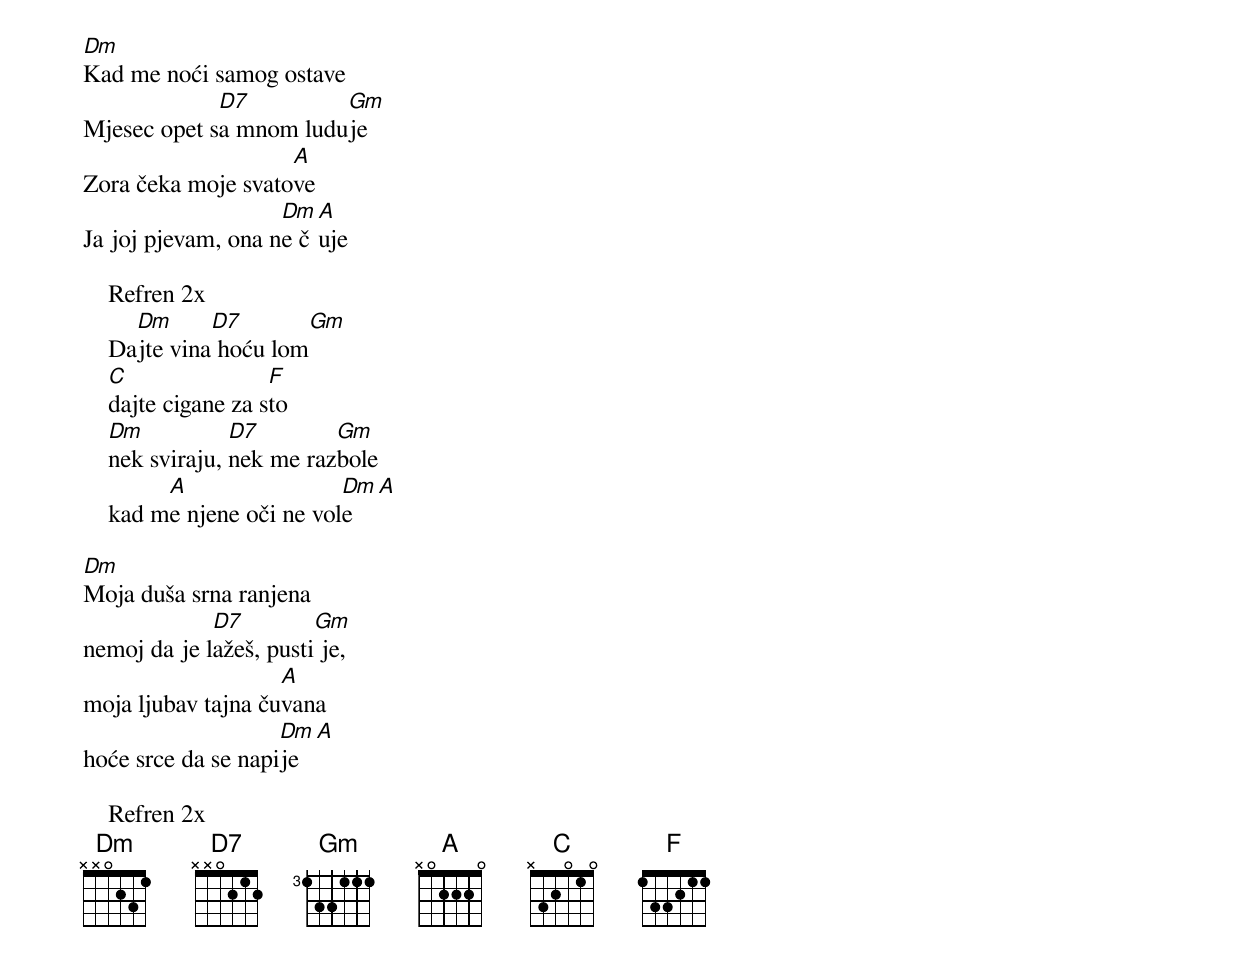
Dm
Kad me noći samog ostave
             D7         Gm
Mjesec opet sa mnom luduje
                    A
Zora čeka moje svatove
                    Dm A
Ja joj pjevam, ona ne čuje

    Refren 2x
      Dm      D7           Gm
    Dajte vina hoću lom
    C                F
    dajte cigane za sto
    Dm           D7        Gm
    nek sviraju, nek me razbole
         A                 Dm A
    kad me njene oči ne vole

Dm
Moja duša srna ranjena
             D7         Gm
nemoj da je lažeš, pusti je,
                    A
moja ljubav tajna čuvana
                    Dm A
hoće srce da se napije

    Refren 2x
